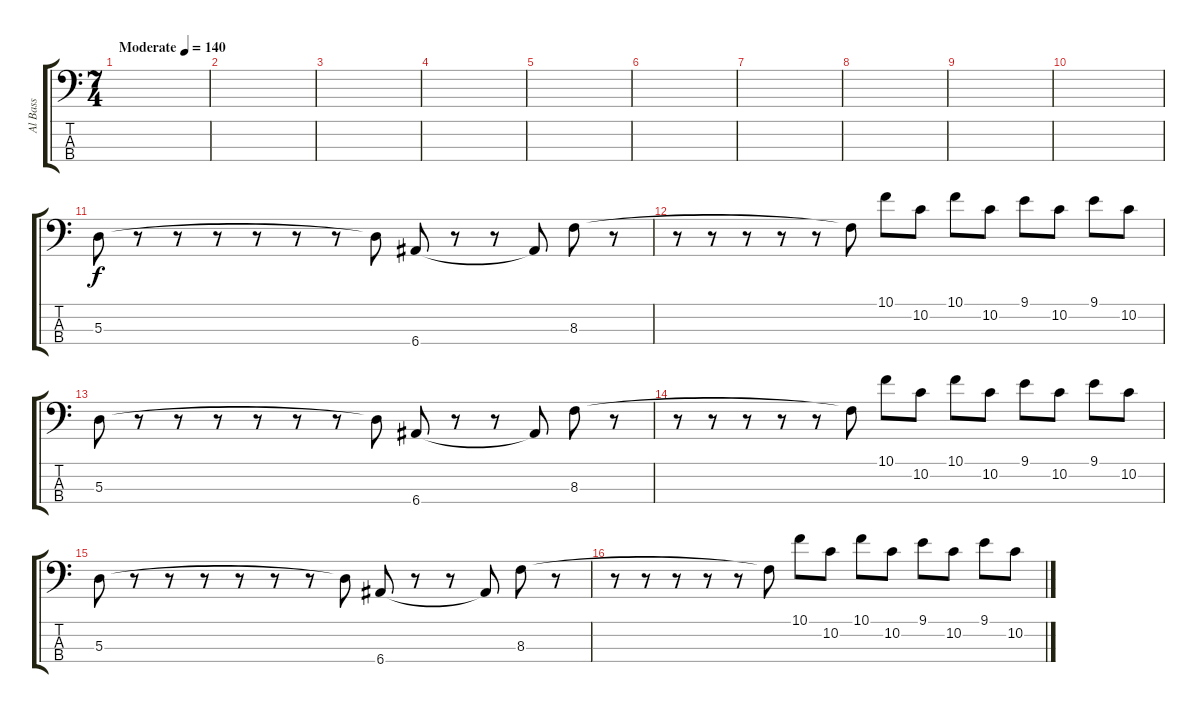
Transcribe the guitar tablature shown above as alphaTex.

\track ("Al Bass" "Al Bass") {instrument electricbasspick}
\staff {score tabs}
\tuning (G2 D2 A1 E1) {hide}
\ts (7 4)
\tempo (140 "Moderate")
\clef f4
\ks c
|
|
|
|
|
|
|
|
|
|
5.3.8 r.8 r.8 r.8 r.8 r.8 r.8 5.3{t}.8 6.4.8 r.8 r.8 6.4{t}.8 8.3.8 r.8 |
r.8 r.8 r.8 r.8 r.8 8.3{t}.8 10.1.8 10.2.8 10.1.8 10.2.8 9.1.8 10.2.8 9.1.8 10.2.8 |
5.3.8 r.8 r.8 r.8 r.8 r.8 r.8 5.3{t}.8 6.4.8 r.8 r.8 6.4{t}.8 8.3.8 r.8 |
r.8 r.8 r.8 r.8 r.8 8.3{t}.8 10.1.8 10.2.8 10.1.8 10.2.8 9.1.8 10.2.8 9.1.8 10.2.8 |
5.3.8 r.8 r.8 r.8 r.8 r.8 r.8 5.3{t}.8 6.4.8 r.8 r.8 6.4{t}.8 8.3.8 r.8 |
r.8 r.8 r.8 r.8 r.8 8.3{t}.8 10.1.8 10.2.8 10.1.8 10.2.8 9.1.8 10.2.8 9.1.8 10.2.8
